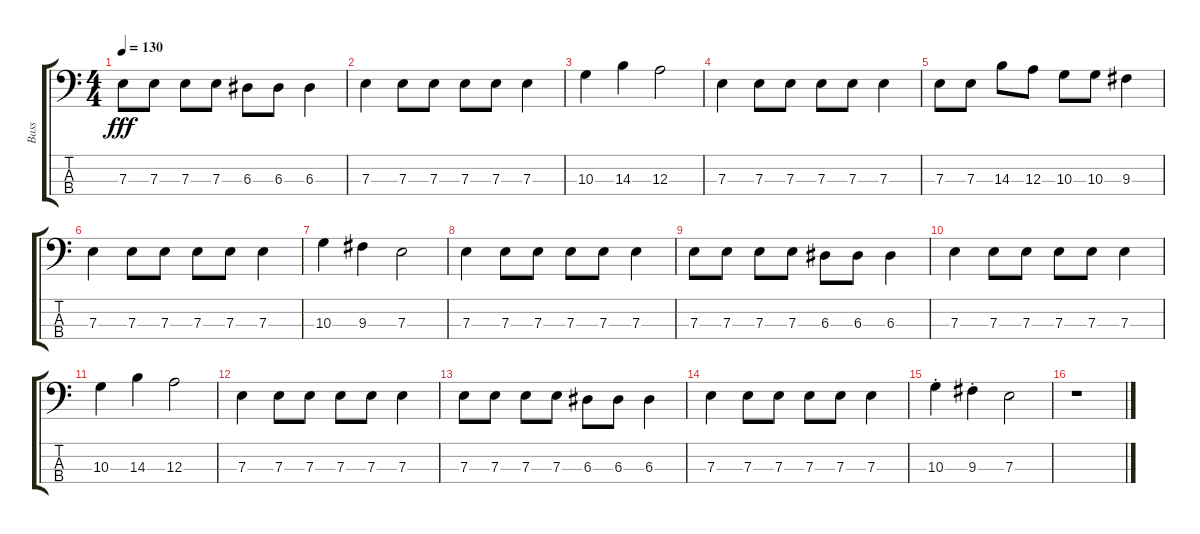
\track ("Bass" "Bass") {instrument electricbassfinger}
\staff {score tabs}
\tuning (G2 D2 A1 E1) {hide}
\ts (4 4)
\tempo 130
\clef f4
\ks c
7.3.8{dy fff} 7.3.8 7.3.8 7.3.8 6.3.8 6.3.8 6.3.4 |
7.3.4 7.3.8 7.3.8 7.3.8 7.3.8 7.3.4 |
10.3.4 14.3.4 12.3.2 |
7.3.4 7.3.8 7.3.8 7.3.8 7.3.8 7.3.4 |
7.3.8 7.3.8 14.3.8 12.3.8 10.3.8 10.3.8 9.3.4 |
7.3.4 7.3.8 7.3.8 7.3.8 7.3.8 7.3.4 |
10.3.4 9.3.4 7.3.2 |
7.3.4 7.3.8 7.3.8 7.3.8 7.3.8 7.3.4 |
7.3.8 7.3.8 7.3.8 7.3.8 6.3.8 6.3.8 6.3.4 |
7.3.4 7.3.8 7.3.8 7.3.8 7.3.8 7.3.4 |
10.3.4 14.3.4 12.3.2 |
7.3.4 7.3.8 7.3.8 7.3.8 7.3.8 7.3.4 |
7.3.8 7.3.8 7.3.8 7.3.8 6.3.8 6.3.8 6.3.4 |
7.3.4 7.3.8 7.3.8 7.3.8 7.3.8 7.3.4 |
10.3{st}.4 9.3{st}.4 7.3.2 |
r.1
